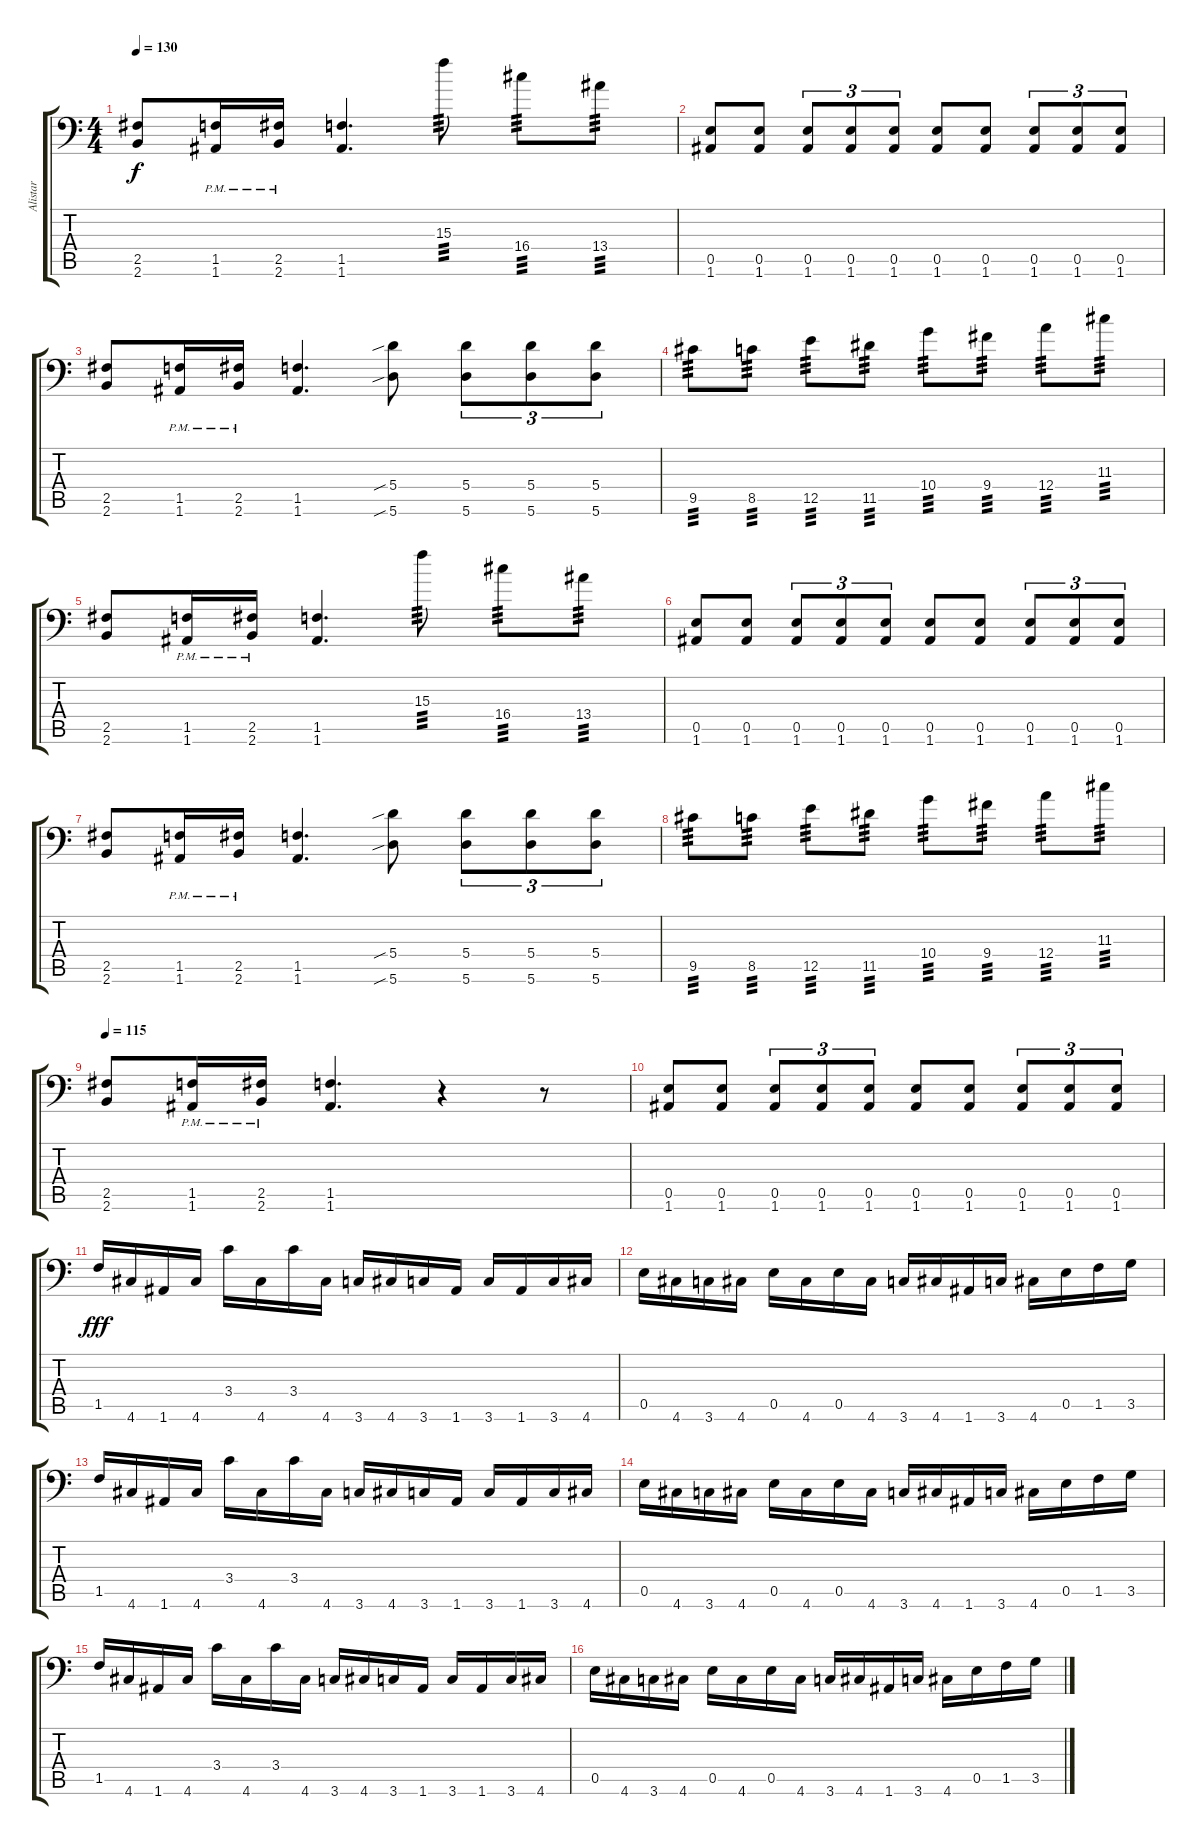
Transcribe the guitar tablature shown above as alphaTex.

\track ("Alistar" "Alistar") {instrument overdrivenguitar}
\staff {score tabs}
\tuning (B3 Gb3 D3 A2 E2 A1) {hide}
\ts (4 4)
\tempo 130
\clef f4
\ks c
(2.5 2.6).8{dy f} (1.5{pm} 1.6{pm}).16 (2.5{pm} 2.6{pm}).16 (1.5 1.6).4{d} 15.3.8{tp 3} 16.4.8{tp 3} 13.4.8{tp 3} |
(0.5 1.6).8 (0.5 1.6).8 (0.5 1.6).8{tu (3 2)} (0.5 1.6).8{tu (3 2)} (0.5 1.6).8{tu (3 2)} (0.5 1.6).8 (0.5 1.6).8 (0.5 1.6).8{tu (3 2)} (0.5 1.6).8{tu (3 2)} (0.5 1.6).8{tu (3 2)} |
(2.5 2.6).8 (1.5{pm} 1.6{pm}).16 (2.5{pm} 2.6{pm}).16 (1.5 1.6).4{d} (5.4{sib} 5.6{sib}).8 (5.4 5.6).8{tu (3 2)} (5.4 5.6).8{tu (3 2)} (5.4 5.6).8{tu (3 2)} |
9.5.8{tp 3} 8.5.8{tp 3} 12.5.8{tp 3} 11.5.8{tp 3} 10.4.8{tp 3} 9.4.8{tp 3} 12.4.8{tp 3} 11.3.8{tp 3} |
(2.5 2.6).8 (1.5{pm} 1.6{pm}).16 (2.5{pm} 2.6{pm}).16 (1.5 1.6).4{d} 15.3.8{tp 3} 16.4.8{tp 3} 13.4.8{tp 3} |
(0.5 1.6).8 (0.5 1.6).8 (0.5 1.6).8{tu (3 2)} (0.5 1.6).8{tu (3 2)} (0.5 1.6).8{tu (3 2)} (0.5 1.6).8 (0.5 1.6).8 (0.5 1.6).8{tu (3 2)} (0.5 1.6).8{tu (3 2)} (0.5 1.6).8{tu (3 2)} |
(2.5 2.6).8 (1.5{pm} 1.6{pm}).16 (2.5{pm} 2.6{pm}).16 (1.5 1.6).4{d} (5.4{sib} 5.6{sib}).8 (5.4 5.6).8{tu (3 2)} (5.4 5.6).8{tu (3 2)} (5.4 5.6).8{tu (3 2)} |
9.5.8{tp 3} 8.5.8{tp 3} 12.5.8{tp 3} 11.5.8{tp 3} 10.4.8{tp 3} 9.4.8{tp 3} 12.4.8{tp 3} 11.3.8{tp 3} |
\tempo 115
(2.5 2.6).8 (1.5{pm} 1.6{pm}).16 (2.5{pm} 2.6{pm}).16 (1.5 1.6).4{d} r.4 r.8 |
(0.5 1.6).8 (0.5 1.6).8 (0.5 1.6).8{tu (3 2)} (0.5 1.6).8{tu (3 2)} (0.5 1.6).8{tu (3 2)} (0.5 1.6).8 (0.5 1.6).8 (0.5 1.6).8{tu (3 2)} (0.5 1.6).8{tu (3 2)} (0.5 1.6).8{tu (3 2)} |
1.5.16{dy fff} 4.6.16 1.6.16 4.6.16 3.4.16 4.6.16 3.4.16 4.6.16 3.6.16 4.6.16 3.6.16 1.6.16 3.6.16 1.6.16 3.6.16 4.6.16 |
0.5.16 4.6.16 3.6.16 4.6.16 0.5.16 4.6.16 0.5.16 4.6.16 3.6.16 4.6.16 1.6.16 3.6.16 4.6.16 0.5.16 1.5.16 3.5.16 |
1.5.16 4.6.16 1.6.16 4.6.16 3.4.16 4.6.16 3.4.16 4.6.16 3.6.16 4.6.16 3.6.16 1.6.16 3.6.16 1.6.16 3.6.16 4.6.16 |
0.5.16 4.6.16 3.6.16 4.6.16 0.5.16 4.6.16 0.5.16 4.6.16 3.6.16 4.6.16 1.6.16 3.6.16 4.6.16 0.5.16 1.5.16 3.5.16 |
1.5.16 4.6.16 1.6.16 4.6.16 3.4.16 4.6.16 3.4.16 4.6.16 3.6.16 4.6.16 3.6.16 1.6.16 3.6.16 1.6.16 3.6.16 4.6.16 |
0.5.16 4.6.16 3.6.16 4.6.16 0.5.16 4.6.16 0.5.16 4.6.16 3.6.16 4.6.16 1.6.16 3.6.16 4.6.16 0.5.16 1.5.16 3.5.16
